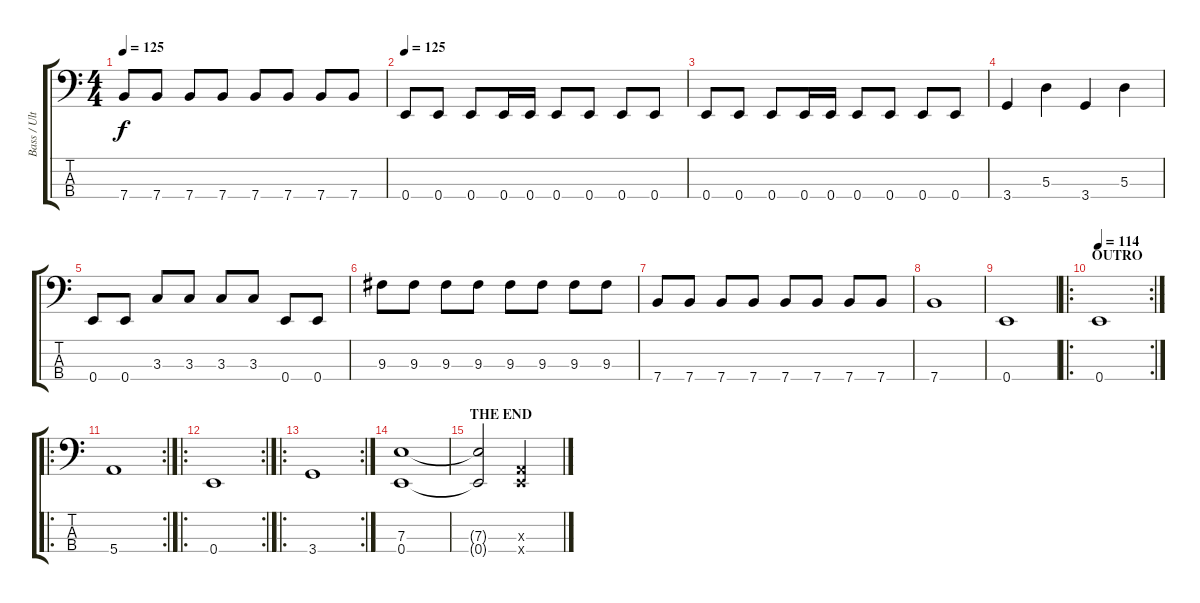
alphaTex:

\track ("Bass / Ultimate Danny" "Bass / Ult") {instrument electricbassfinger}
\staff {score tabs}
\tuning (G2 D2 A1 E1) {hide}
\ts (4 4)
\tempo 125
\clef f4
\ks c
7.4.8{dy f} 7.4.8 7.4.8 7.4.8 7.4.8 7.4.8 7.4.8 7.4.8 |
\tempo 125
0.4.8 0.4.8 0.4.8 0.4.16 0.4.16 0.4.8 0.4.8 0.4.8 0.4.8 |
0.4.8 0.4.8 0.4.8 0.4.16 0.4.16 0.4.8 0.4.8 0.4.8 0.4.8 |
3.4.4 5.3.4 3.4.4 5.3.4 |
0.4.8 0.4.8 3.3.8 3.3.8 3.3.8 3.3.8 0.4.8 0.4.8 |
9.3.8 9.3.8 9.3.8 9.3.8 9.3.8 9.3.8 9.3.8 9.3.8 |
7.4.8 7.4.8 7.4.8 7.4.8 7.4.8 7.4.8 7.4.8 7.4.8 |
7.4.1 |
0.4.1 |
\ro
\rc 2
\section ("" "OUTRO")
\tempo 114
0.4.1{volume 13} |
\ro
\rc 2
5.4.1 |
\ro
\rc 2
0.4.1 |
\ro
\rc 2
3.4.1 |
(7.3 0.4).1 |
\section ("" "THE END")
(7.3{t} 0.4{t}).2 (0.3{x} 0.4{x}).2
